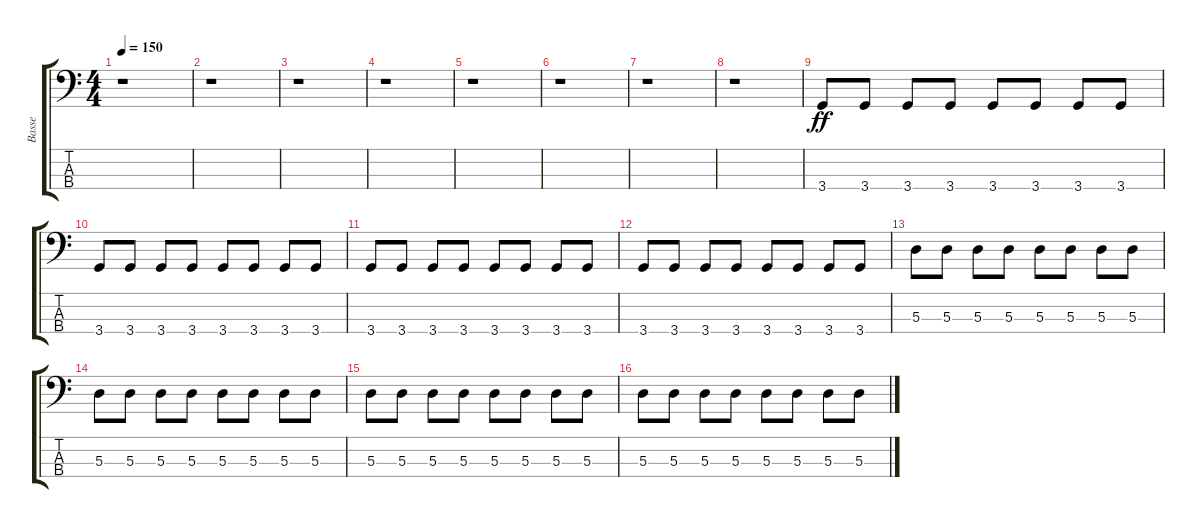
\track ("Basse" "Basse") {instrument synthbass1}
\staff {score tabs}
\tuning (G2 D2 A1 E1) {hide}
\ts (4 4)
\tempo 150
\clef f4
\ks c
r.1{dy ff instrument synthbass1} |
r.1 |
r.1 |
r.1 |
r.1 |
r.1 |
r.1 |
r.1 |
3.4.8 3.4.8 3.4.8 3.4.8 3.4.8 3.4.8 3.4.8 3.4.8 |
3.4.8 3.4.8 3.4.8 3.4.8 3.4.8 3.4.8 3.4.8 3.4.8 |
3.4.8 3.4.8 3.4.8 3.4.8 3.4.8 3.4.8 3.4.8 3.4.8 |
3.4.8 3.4.8 3.4.8 3.4.8 3.4.8 3.4.8 3.4.8 3.4.8 |
5.3.8 5.3.8 5.3.8 5.3.8 5.3.8 5.3.8 5.3.8 5.3.8 |
5.3.8 5.3.8 5.3.8 5.3.8 5.3.8 5.3.8 5.3.8 5.3.8 |
5.3.8 5.3.8 5.3.8 5.3.8 5.3.8 5.3.8 5.3.8 5.3.8 |
5.3.8 5.3.8 5.3.8 5.3.8 5.3.8 5.3.8 5.3.8 5.3.8
